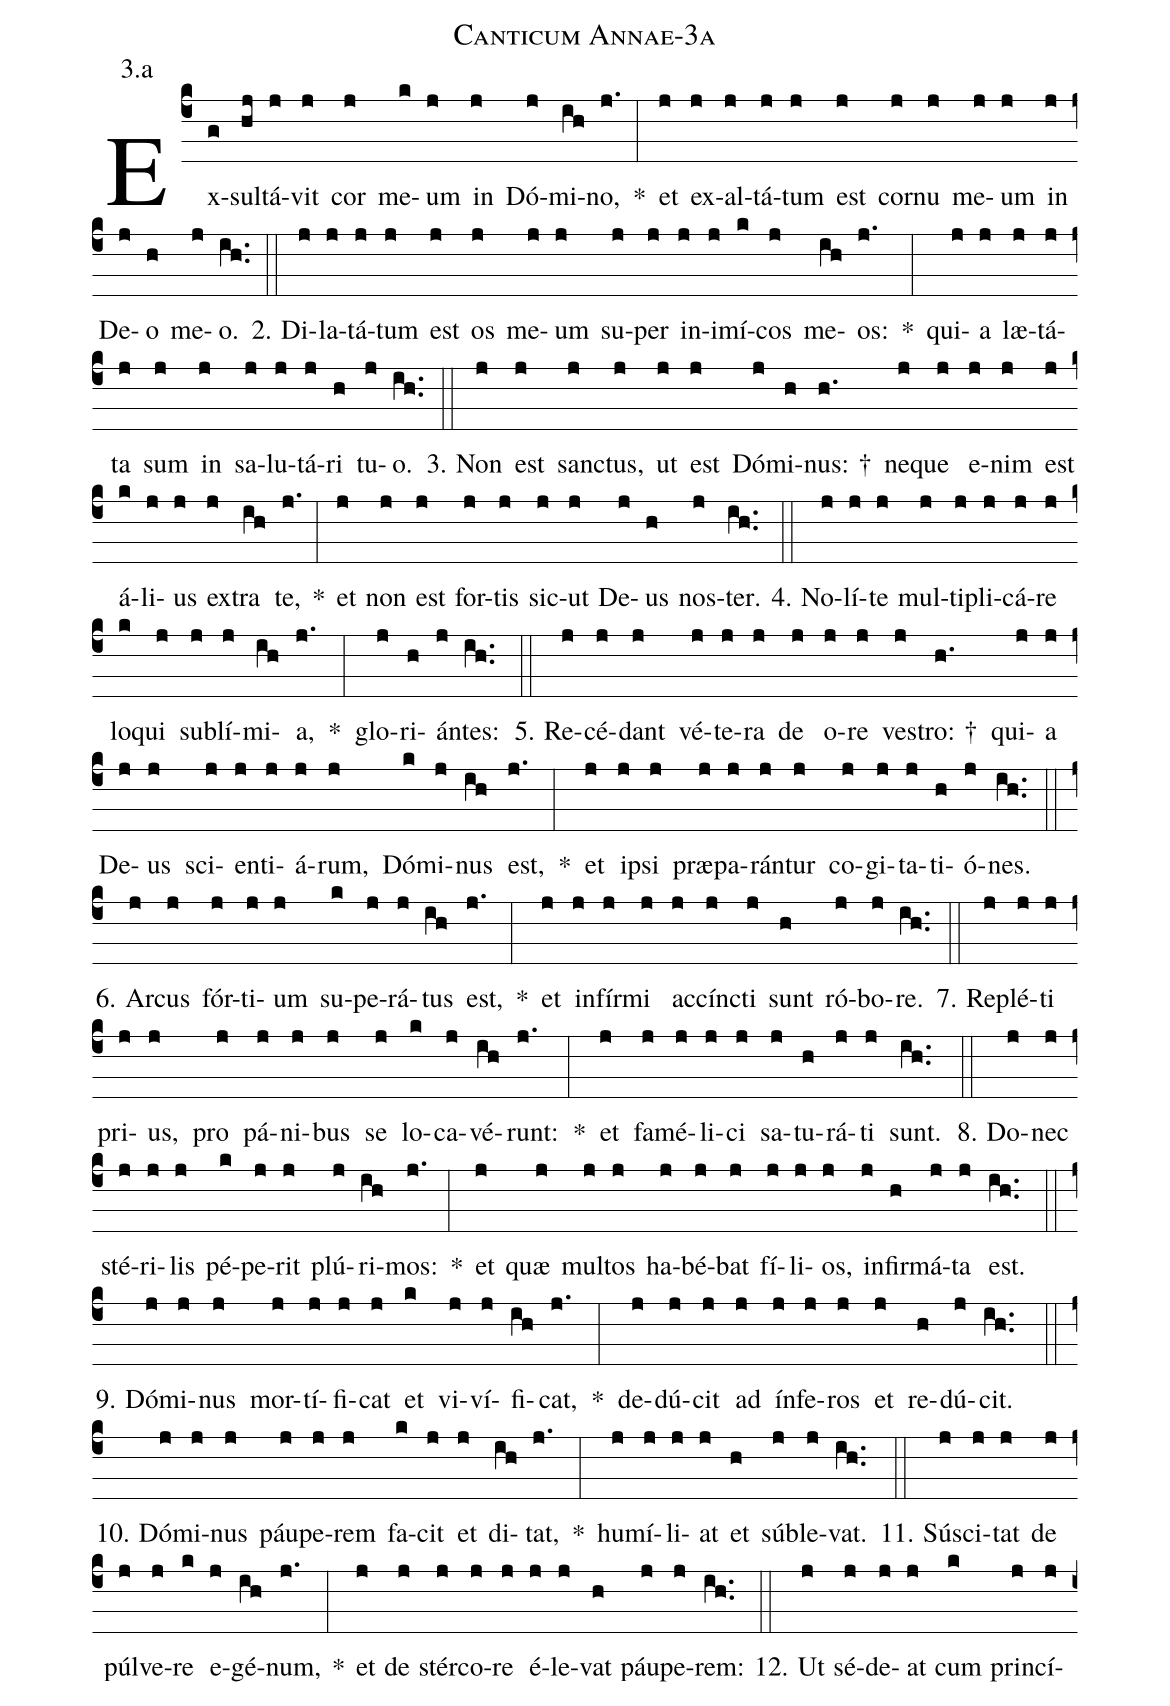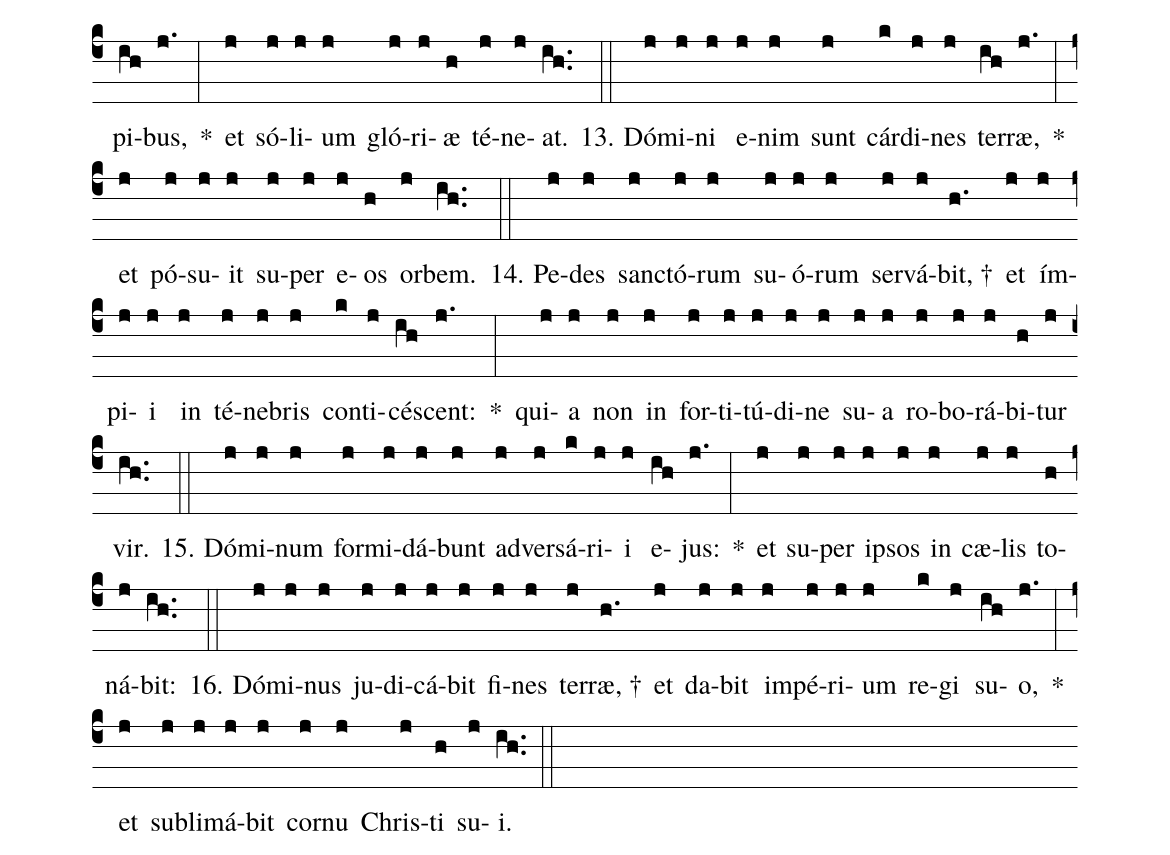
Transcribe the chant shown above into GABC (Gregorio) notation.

name: Canticum Annae-3a;
annotation: 3.a;
%%
(c4)Ex(g)sul(hj)tá(j)vit(j) cor(j) me(k)um(j) in(j) Dó(j)mi(ih)no,(j.) *(:) et(j) ex(j)al(j)tá(j)tum(j) est(j) cor(j)nu(j) me(j)um(j) in(j) De(j)o(h) me(j)o.(ih..) (::)
2. Di(j)la(j)tá(j)tum(j) est(j) os(j) me(j)um(j) su(j)per(j) in(j)i(j)mí(k)cos(j) me(ih)os:(j.) *(:) qui(j)a(j) læ(j)tá(j)ta(j) sum(j) in(j) sa(j)lu(j)tá(j)ri(h) tu(j)o.(ih..) (::)
3. Non(j) est(j) sanc(j)tus,(j) ut(j) est(j) Dó(j)mi(h)nus: †(h.) ne(j)que(j) e(j)nim(j) est(j) á(k)li(j)us(j) ex(j)tra(ih) te,(j.) *(:) et(j) non(j) est(j) for(j)tis(j) sic(j)ut(j) De(j)us(h) nos(j)ter.(ih..) (::)
4. No(j)lí(j)te(j) mul(j)ti(j)pli(j)cá(j)re(j) lo(k)qui(j) sub(j)lí(j)mi(ih)a,(j.) *(:) glo(j)ri(h)án(j)tes:(ih..) (::)
5. Re(j)cé(j)dant(j) vé(j)te(j)ra(j) de(j) o(j)re(j) ves(j)tro: †(h.) qui(j)a(j) De(j)us(j) sci(j)en(j)ti(j)á(j)rum,(j) Dó(k)mi(j)nus(ih) est,(j.) *(:) et(j) ip(j)si(j) præ(j)pa(j)rán(j)tur(j) co(j)gi(j)ta(j)ti(h)ó(j)nes.(ih..) (::)
6. Ar(j)cus(j) fór(j)ti(j)um(j) su(k)pe(j)rá(j)tus(ih) est,(j.) *(:) et(j) in(j)fír(j)mi(j) ac(j)cínc(j)ti(j) sunt(h) ró(j)bo(j)re.(ih..) (::)
7. Re(j)plé(j)ti(j) pri(j)us,(j) pro(j) pá(j)ni(j)bus(j) se(j) lo(k)ca(j)vé(ih)runt:(j.) *(:) et(j) fa(j)mé(j)li(j)ci(j) sa(j)tu(h)rá(j)ti(j) sunt.(ih..) (::)
8. Do(j)nec(j) sté(j)ri(j)lis(j) pé(k)pe(j)rit(j) plú(j)ri(ih)mos:(j.) *(:) et(j) quæ(j) mul(j)tos(j) ha(j)bé(j)bat(j) fí(j)li(j)os,(j) in(j)fir(h)má(j)ta(j) est.(ih..) (::)
9. Dó(j)mi(j)nus(j) mor(j)tí(j)fi(j)cat(j) et(k) vi(j)ví(j)fi(ih)cat,(j.) *(:) de(j)dú(j)cit(j) ad(j) ín(j)fe(j)ros(j) et(j) re(h)dú(j)cit.(ih..) (::)
10. Dó(j)mi(j)nus(j) páu(j)pe(j)rem(j) fa(k)cit(j) et(j) di(ih)tat,(j.) *(:) hu(j)mí(j)li(j)at(j) et(h) súb(j)le(j)vat.(ih..) (::)
11. Sú(j)sci(j)tat(j) de(j) púl(j)ve(j)re(k) e(j)gé(ih)num,(j.) *(:) et(j) de(j) stér(j)co(j)re(j) é(j)le(j)vat(h) páu(j)pe(j)rem:(ih..) (::)
12. Ut(j) sé(j)de(j)at(j) cum(k) prin(j)cí(j)pi(ih)bus,(j.) *(:) et(j) só(j)li(j)um(j) gló(j)ri(j)æ(h) té(j)ne(j)at.(ih..) (::)
13. Dó(j)mi(j)ni(j) e(j)nim(j) sunt(j) cár(k)di(j)nes(j) ter(ih)ræ,(j.) *(:) et(j) pó(j)su(j)it(j) su(j)per(j) e(j)os(h) or(j)bem.(ih..) (::)
14. Pe(j)des(j) sanc(j)tó(j)rum(j) su(j)ó(j)rum(j) ser(j)vá(j)bit, †(h.) et(j) ím(j)pi(j)i(j) in(j) té(j)ne(j)bris(j) con(k)ti(j)cé(ih)scent:(j.) *(:) qui(j)a(j) non(j) in(j) for(j)ti(j)tú(j)di(j)ne(j) su(j)a(j) ro(j)bo(j)rá(j)bi(h)tur(j) vir.(ih..) (::)
15. Dó(j)mi(j)num(j) for(j)mi(j)dá(j)bunt(j) ad(j)ver(j)sá(k)ri(j)i(j) e(ih)jus:(j.) *(:) et(j) su(j)per(j) ip(j)sos(j) in(j) cæ(j)lis(j) to(h)ná(j)bit:(ih..) (::)
16. Dó(j)mi(j)nus(j) ju(j)di(j)cá(j)bit(j) fi(j)nes(j) ter(j)ræ, †(h.) et(j) da(j)bit(j) im(j)pé(j)ri(j)um(j) re(k)gi(j) su(ih)o,(j.) *(:) et(j) sub(j)li(j)má(j)bit(j) cor(j)nu(j) Chris(j)ti(h) su(j)i.(ih..) (::)
